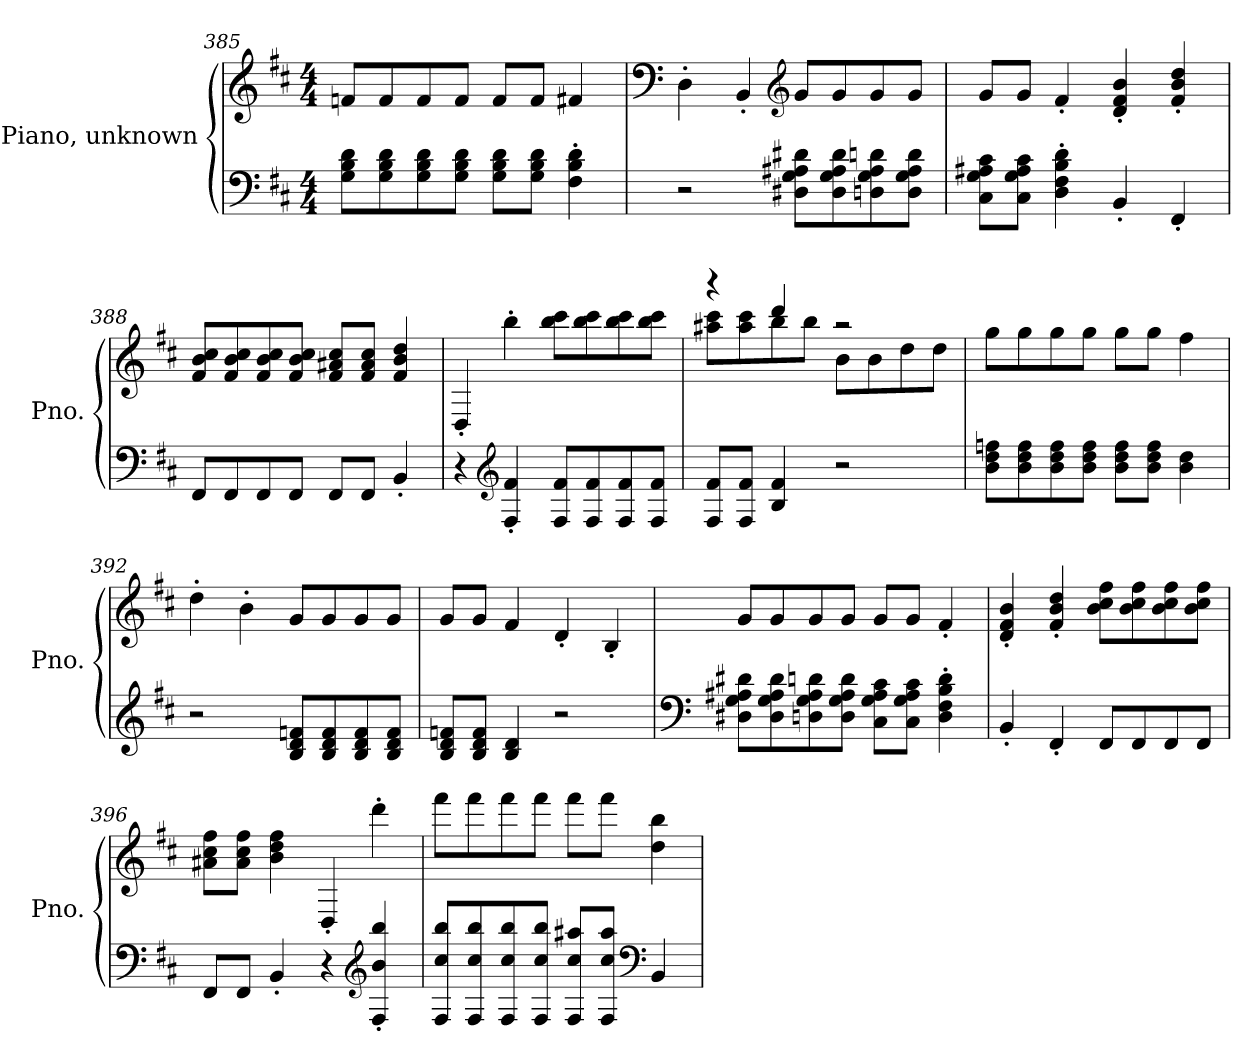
**kern	**kern
*part1	*part1
*staff2	*staff1
*I"Piano, unknown	*
*I'Pno.	*
*clefF4	*clefG2
*k[f#c#]	*k[f#c#]
*M4/4	*M4/4
=385	=385
8G\ 8B\ 8d\L	8fn/L
8G\ 8B\ 8d\	8f/
8G\ 8B\ 8d\	8f/
8G\ 8B\ 8d\J	8f/J
8G\ 8B\ 8d\L	8f/L
8G\ 8B\ 8d\J	8f/J
4F#\' 4B\' 4d\'	4f#X/
=386	=386
*	*clefF4
2r	4D'\
.	4BB'/
*	*clefG2
8D#X\ 8G\ 8A#X\ 8d#X\L	8g/L
8D#\ 8G\ 8A#\ 8d#\	8g/
8Dn\ 8G\ 8A#\ 8dn\	8g/
8D\ 8G\ 8A#\ 8d\J	8g/J
!!LO:LB:g=z
=387	=387
8C#\ 8G\ 8A#X\ 8c#\L	8g/L
8C#\ 8G\ 8A#\ 8c#\J	8g/J
4D\' 4F#\' 4B\' 4d\'	4f#'/
4BB'/	4d/' 4f#/' 4b/'
4FF#'/	4f#/' 4b/' 4dd/'
=388	=388
8FF#/L	8f#/ 8b/ 8cc#/L
8FF#/	8f#/ 8b/ 8cc#/
8FF#/	8f#/ 8b/ 8cc#/
8FF#/J	8f#/ 8b/ 8cc#/J
8FF#/L	8f#/ 8a#X/ 8cc#/L
8FF#/J	8f#/ 8a#/ 8cc#/J
4BB'/	4f#/ 4b/ 4dd/
=389	=389
4r	4D'/
*clefG2	*
4F#/' 4f#/'	4bb'\
8F#/ 8f#/L	8bb\ 8ccc#\L
8F#/ 8f#/	8bb\ 8ccc#\
8F#/ 8f#/	8bb\ 8ccc#\
8F#/ 8f#/J	8bb\ 8ccc#\J
=390	=390
*	*^
8F#/ 8f#/L	4r	8aa#X\ 8ccc#\L
8F#/ 8f#/J	.	8aa#\ 8ccc#\
4B/ 4f#/	4ddd/	8bb\
.	.	8bb\J
2r	2r	8b\L
.	.	8b\
.	.	8dd\
.	.	8dd\J
*	*v	*v
!!LO:PB:g=z
=391	=391
8b\ 8dd\ 8ffn\L	8gg\L
8b\ 8dd\ 8ff\	8gg\
8b\ 8dd\ 8ff\	8gg\
8b\ 8dd\ 8ff\J	8gg\J
8b\ 8dd\ 8ff\L	8gg\L
8b\ 8dd\ 8ff\J	8gg\J
4b\ 4dd\	4ff#\
=392	=392
2r	4dd'\
.	4b'\
8B/ 8d/ 8fn/L	8g/L
8B/ 8d/ 8f/	8g/
8B/ 8d/ 8f/	8g/
8B/ 8d/ 8f/J	8g/J
=393	=393
8B/ 8d/ 8fn/L	8g/L
8B/ 8d/ 8f/J	8g/J
4B/ 4d/	4f#/
2r	4d'/
.	4B'/
=394	=394
*clefF4	*
8D#X\ 8G\ 8A#X\ 8d#X\L	8g/L
8D#\ 8G\ 8A#\ 8d#\	8g/
8Dn\ 8G\ 8A#\ 8dn\	8g/
8D\ 8G\ 8A#\ 8d\J	8g/J
8C#\ 8G\ 8A#\ 8c#\L	8g/L
8C#\ 8G\ 8A#\ 8c#\J	8g/J
4D\' 4F#\' 4B\' 4d\'	4f#'/
!!LO:LB:g=z
=395	=395
4BB'/	4d/' 4f#/' 4b/'
4FF#'/	4f#/' 4b/' 4dd/'
8FF#/L	8b\ 8cc#\ 8ff#\L
8FF#/	8b\ 8cc#\ 8ff#\
8FF#/	8b\ 8cc#\ 8ff#\
8FF#/J	8b\ 8cc#\ 8ff#\J
=396	=396
8FF#/L	8a#X\ 8cc#\ 8ff#\L
8FF#/J	8a#\ 8cc#\ 8ff#\J
4BB'/	4b\ 4dd\ 4ff#\
4r	4D'/
*clefG2	*
4F#/' 4b/' 4bb/'	4ddd'\
=397	=397
8F#/ 8cc#/ 8bb/L	8fff#\L
8F#/ 8cc#/ 8bb/	8fff#\
8F#/ 8cc#/ 8bb/	8fff#\
8F#/ 8cc#/ 8bb/J	8fff#\J
8F#/ 8cc#/ 8aa#X/L	8fff#\L
8F#/ 8cc#/ 8aa#/J	8fff#\J
*clefF4	*
4BB/	4dd\ 4bb\
=	=
*-	*-
